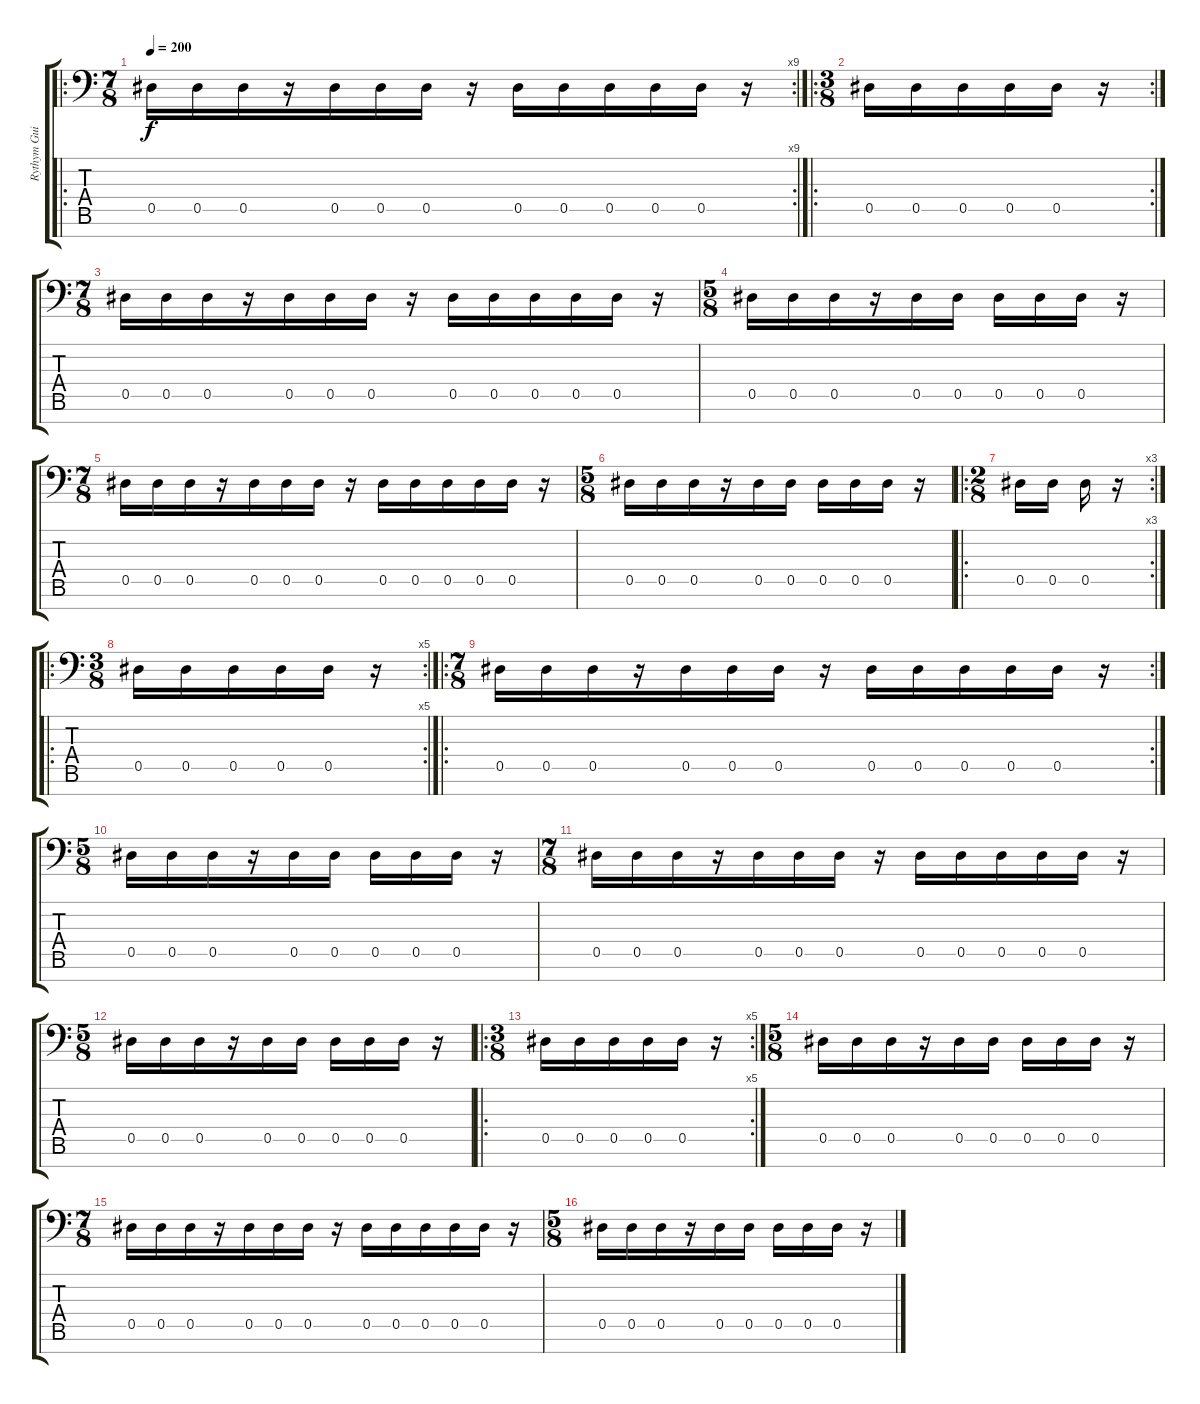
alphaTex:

\track ("Rythym Guitar 1 (Tuned To F)" "Rythym Gui") {instrument distortionguitar}
\staff {score tabs}
\tuning (Bb3 Gb3 Db3 Ab2 Eb2 Bb1 F1) {hide}
\ro
\rc 9
\ts (7 8)
\tempo 200
\clef f4
\ks c
0.5.16{dy f instrument distortionguitar} 0.5.16 0.5.16 r.16 0.5.16 0.5.16 0.5.16 r.16 0.5.16 0.5.16 0.5.16 0.5.16 0.5.16 r.16 |
\ro
\rc 2
\ts (3 8)
0.5.16 0.5.16 0.5.16 0.5.16 0.5.16 r.16 |
\ts (7 8)
0.5.16 0.5.16 0.5.16 r.16 0.5.16 0.5.16 0.5.16 r.16 0.5.16 0.5.16 0.5.16 0.5.16 0.5.16 r.16 |
\ts (5 8)
0.5.16 0.5.16 0.5.16 r.16 0.5.16 0.5.16 0.5.16 0.5.16 0.5.16 r.16 |
\ts (7 8)
0.5.16 0.5.16 0.5.16 r.16 0.5.16 0.5.16 0.5.16 r.16 0.5.16 0.5.16 0.5.16 0.5.16 0.5.16 r.16 |
\ts (5 8)
0.5.16 0.5.16 0.5.16 r.16 0.5.16 0.5.16 0.5.16 0.5.16 0.5.16 r.16 |
\ro
\rc 3
\ts (2 8)
0.5.16 0.5.16 0.5.16 r.16 |
\ro
\rc 5
\ts (3 8)
0.5.16 0.5.16 0.5.16 0.5.16 0.5.16 r.16 |
\ro
\rc 2
\ts (7 8)
0.5.16 0.5.16 0.5.16 r.16 0.5.16 0.5.16 0.5.16 r.16 0.5.16 0.5.16 0.5.16 0.5.16 0.5.16 r.16 |
\ts (5 8)
0.5.16 0.5.16 0.5.16 r.16 0.5.16 0.5.16 0.5.16 0.5.16 0.5.16 r.16 |
\ts (7 8)
0.5.16 0.5.16 0.5.16 r.16 0.5.16 0.5.16 0.5.16 r.16 0.5.16 0.5.16 0.5.16 0.5.16 0.5.16 r.16 |
\ts (5 8)
0.5.16 0.5.16 0.5.16 r.16 0.5.16 0.5.16 0.5.16 0.5.16 0.5.16 r.16 |
\ro
\rc 5
\ts (3 8)
0.5.16 0.5.16 0.5.16 0.5.16 0.5.16 r.16 |
\ts (5 8)
0.5.16 0.5.16 0.5.16 r.16 0.5.16 0.5.16 0.5.16 0.5.16 0.5.16 r.16 |
\ts (7 8)
0.5.16 0.5.16 0.5.16 r.16 0.5.16 0.5.16 0.5.16 r.16 0.5.16 0.5.16 0.5.16 0.5.16 0.5.16 r.16 |
\ts (5 8)
0.5.16 0.5.16 0.5.16 r.16 0.5.16 0.5.16 0.5.16 0.5.16 0.5.16 r.16
